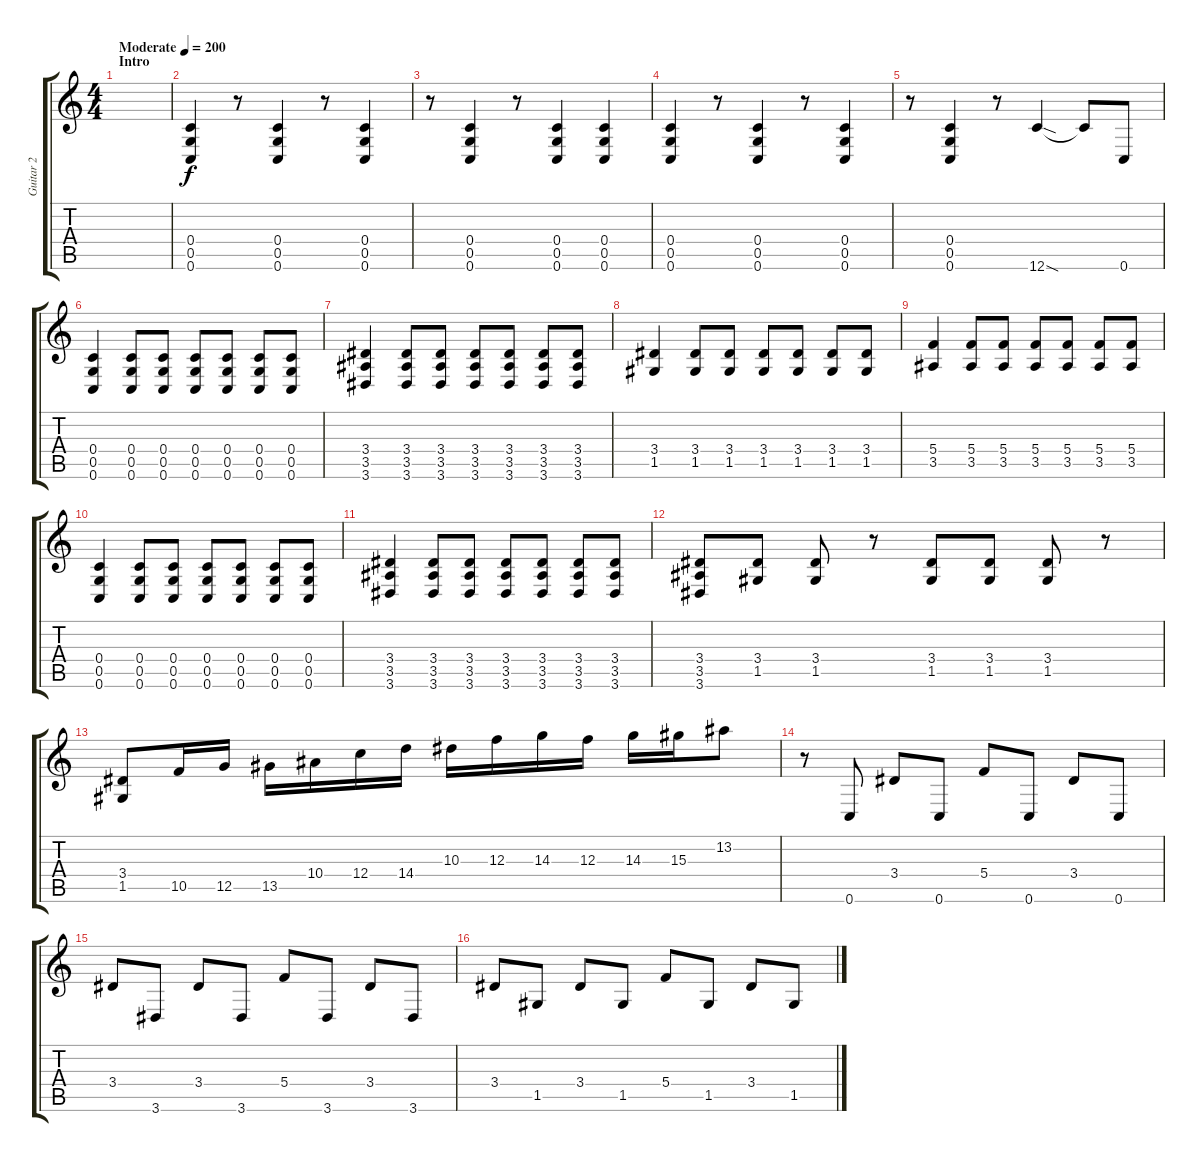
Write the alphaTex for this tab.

\track ("Guitar 2" "Guitar 2") {instrument distortionguitar}
\staff {score tabs}
\tuning (D4 A3 F3 C3 G2 C2) {hide}
\ts (4 4)
\section ("" "Intro")
\tempo (200 "Moderate")
\clef g2
\ks c
|
(0.4 0.5 0.6).4 r.8 (0.4 0.5 0.6).4 r.8 (0.4 0.5 0.6).4 |
r.8 (0.4 0.5 0.6).4 r.8 (0.4 0.5 0.6).4 (0.4 0.5 0.6).4 |
(0.4 0.5 0.6).4 r.8 (0.4 0.5 0.6).4 r.8 (0.4 0.5 0.6).4 |
r.8 (0.4 0.5 0.6).4 r.8 12.6{sod}.4 12.6{t}.8 0.6.8 |
(0.4 0.5 0.6).4 (0.4 0.5 0.6).8 (0.4 0.5 0.6).8 (0.4 0.5 0.6).8 (0.4 0.5 0.6).8 (0.4 0.5 0.6).8 (0.4 0.5 0.6).8 |
(3.4 3.5 3.6).4 (3.4 3.5 3.6).8 (3.4 3.5 3.6).8 (3.4 3.5 3.6).8 (3.4 3.5 3.6).8 (3.4 3.5 3.6).8 (3.4 3.5 3.6).8 |
(3.4 1.5).4 (3.4 1.5).8 (3.4 1.5).8 (3.4 1.5).8 (3.4 1.5).8 (3.4 1.5).8 (3.4 1.5).8 |
(5.4 3.5).4 (5.4 3.5).8 (5.4 3.5).8 (5.4 3.5).8 (5.4 3.5).8 (5.4 3.5).8 (5.4 3.5).8 |
(0.4 0.5 0.6).4 (0.4 0.5 0.6).8 (0.4 0.5 0.6).8 (0.4 0.5 0.6).8 (0.4 0.5 0.6).8 (0.4 0.5 0.6).8 (0.4 0.5 0.6).8 |
(3.4 3.5 3.6).4 (3.4 3.5 3.6).8 (3.4 3.5 3.6).8 (3.4 3.5 3.6).8 (3.4 3.5 3.6).8 (3.4 3.5 3.6).8 (3.4 3.5 3.6).8 |
(3.4 3.5 3.6).8 (3.4 1.5).8 (3.4 1.5).8 r.8 (3.4 1.5).8 (3.4 1.5).8 (3.4 1.5).8 r.8 |
(3.4 1.5).8 10.5.16 12.5.16 13.5.16 10.4.16 12.4.16 14.4.16 10.3.16 12.3.16 14.3.16 12.3.16 14.3.16 15.3.16 13.2.8 |
r.8 0.6.8 3.4.8 0.6.8 5.4.8 0.6.8 3.4.8 0.6.8 |
3.4.8 3.6.8 3.4.8 3.6.8 5.4.8 3.6.8 3.4.8 3.6.8 |
3.4.8 1.5.8 3.4.8 1.5.8 5.4.8 1.5.8 3.4.8 1.5.8
